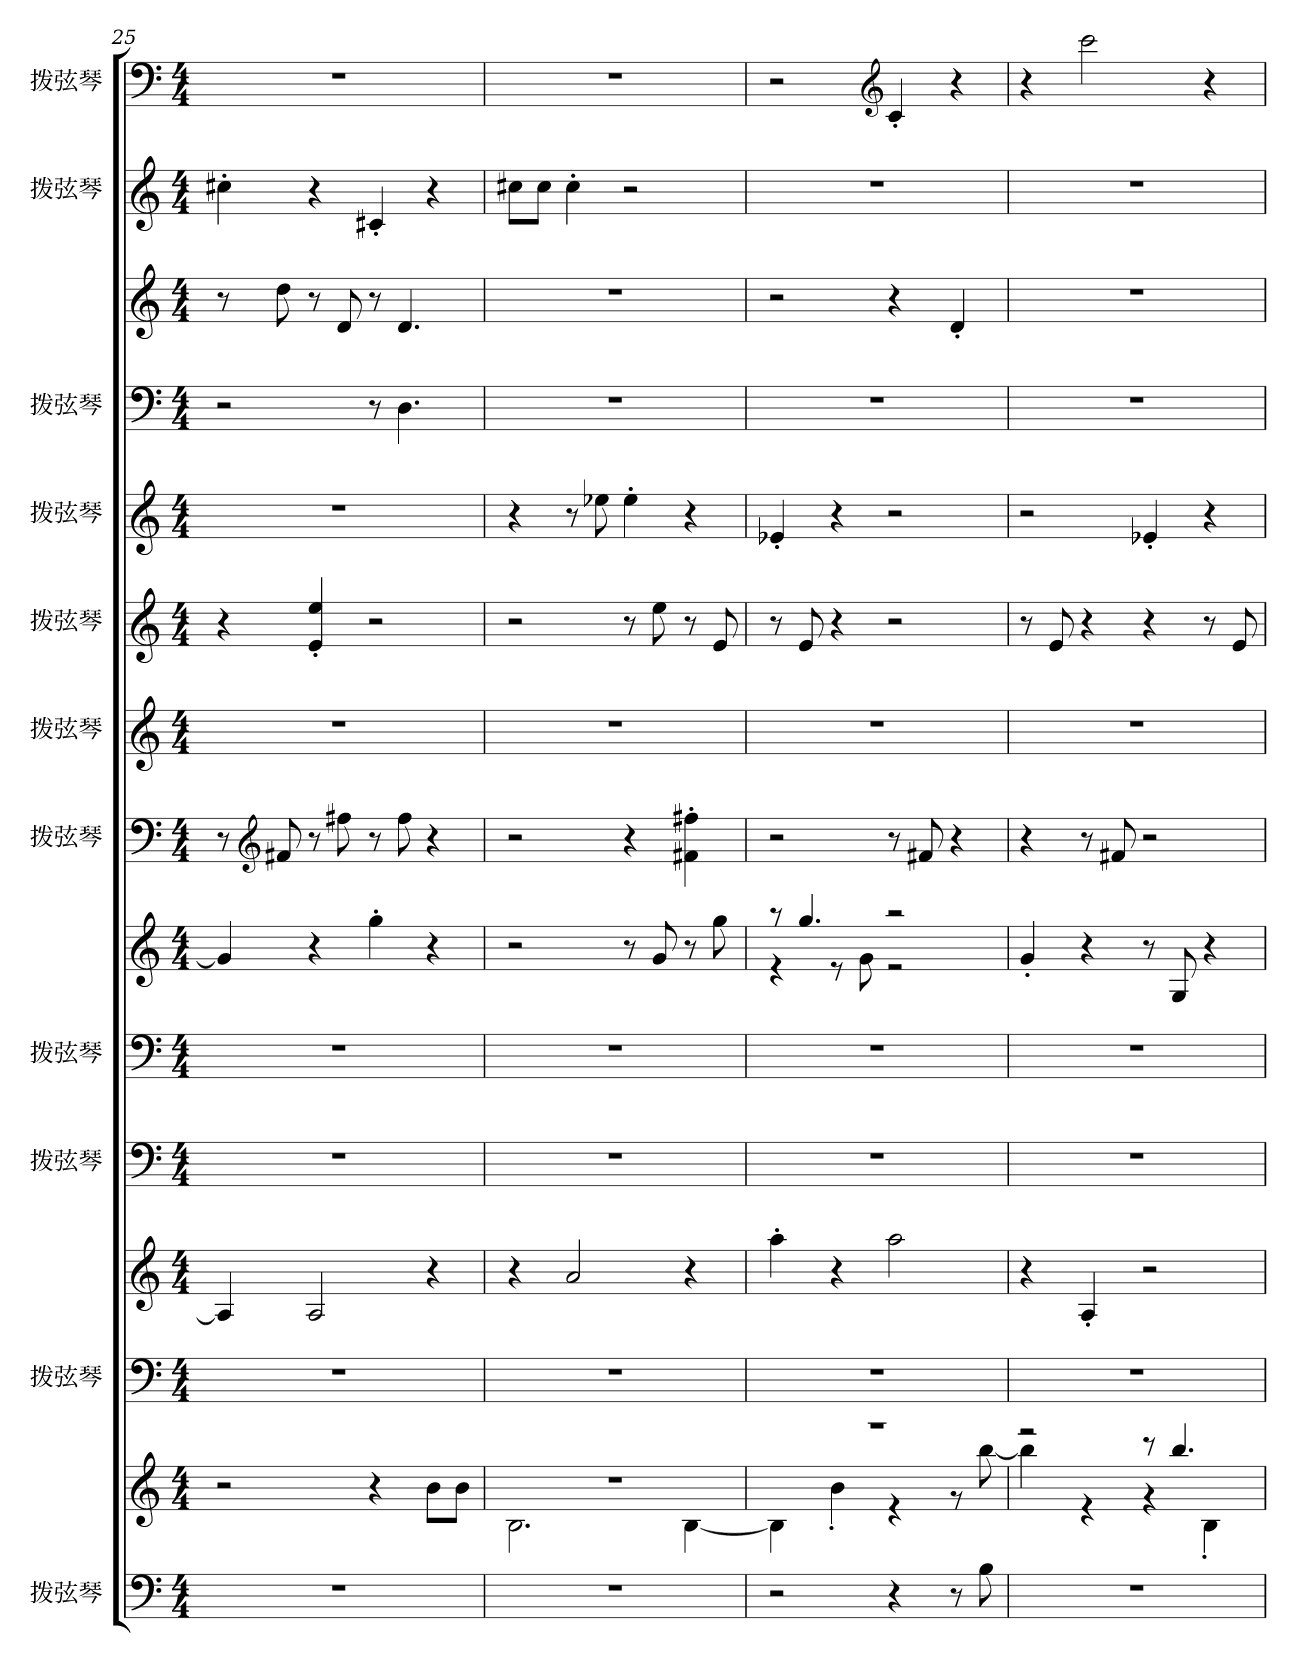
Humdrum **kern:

**kern	**kern	**kern	**kern	**kern	**kern	**kern	**kern	**kern	**kern	**kern	**kern	**kern	**kern	**kern
*part11	*part11	*part10	*part10	*part9	*part8	*part8	*part7	*part6	*part5	*part4	*part3	*part3	*part2	*part1
*staff15	*staff14	*staff13	*staff12	*staff11	*staff10	*staff9	*staff8	*staff7	*staff6	*staff5	*staff4	*staff3	*staff2	*staff1
*I"拨弦琴	*	*I"拨弦琴	*	*I"拨弦琴	*I"拨弦琴	*	*I"拨弦琴	*I"拨弦琴	*I"拨弦琴	*I"拨弦琴	*I"拨弦琴	*	*I"拨弦琴	*I"拨弦琴
*clefF4	*clefG2	*clefF4	*clefG2	*clefF4	*clefF4	*clefG2	*clefF4	*clefG2	*clefG2	*clefG2	*clefF4	*clefG2	*clefG2	*clefF4
*k[]	*k[]	*k[]	*k[]	*k[]	*k[]	*k[]	*k[]	*k[]	*k[]	*k[]	*k[]	*k[]	*k[]	*k[]
*M4/4	*M4/4	*M4/4	*M4/4	*M4/4	*M4/4	*M4/4	*M4/4	*M4/4	*M4/4	*M4/4	*M4/4	*M4/4	*M4/4	*M4/4
=25	=25	=25	=25	=25	=25	=25	=25	=25	=25	=25	=25	=25	=25	=25
1r	2r	1r	4A/]	1r	1r	4g/]	8r	1r	4r	1r	2r	8r	4cc#X'\	1r
*	*	*	*	*	*	*	*clefG2	*	*	*	*	*	*	*
.	.	.	.	.	.	.	8f#X/	.	.	.	.	8dd\	.	.
.	.	.	2A/	.	.	4r	8r	.	4e/' 4ee/'	.	.	8r	4r	.
.	.	.	.	.	.	.	8ff#X\	.	.	.	.	8d/	.	.
.	4r	.	.	.	.	4gg'\	8r	.	2r	.	8r	8r	4c#X'/	.
.	.	.	.	.	.	.	8ff#\	.	.	.	4.D\	4.d/	.	.
.	8b\L	.	4r	.	.	4r	4r	.	.	.	.	.	4r	.
.	8b\J	.	.	.	.	.	.	.	.	.	.	.	.	.
=26	=26	=26	=26	=26	=26	=26	=26	=26	=26	=26	=26	=26	=26	=26
*	*^	*	*	*	*	*	*	*	*	*	*	*	*	*
1r	1r	2.B\	1r	4r	1r	1r	2r	2r	1r	2r	4r	1r	1r	8cc#X\L	1r
.	.	.	.	.	.	.	.	.	.	.	.	.	.	8cc#\J	.
.	.	.	.	2a/	.	.	.	.	.	.	8r	.	.	4cc#'\	.
.	.	.	.	.	.	.	.	.	.	.	8ee-X\	.	.	.	.
.	.	.	.	.	.	.	8r	4r	.	8r	4ee-'\	.	.	2r	.
.	.	.	.	.	.	.	8g/	.	.	8ee\	.	.	.	.	.
.	.	[4B\	.	4r	.	.	8r	4f#X\' 4ff#X\'	.	8r	4r	.	.	.	.
.	.	.	.	.	.	.	8gg\	.	.	8e/	.	.	.	.	.
=27	=27	=27	=27	=27	=27	=27	=27	=27	=27	=27	=27	=27	=27	=27	=27
*	*	*	*	*	*	*	*^	*	*	*	*	*	*	*	*
2r	1r	4B\]	1r	4aa'\	1r	1r	8r	4r	2r	1r	8r	4e-X'/	1r	2r	1r	2r
.	.	.	.	.	.	.	4.gg/	.	.	.	8e/	.	.	.	.	.
.	.	4b'\	.	4r	.	.	.	8r	.	.	4r	4r	.	.	.	.
.	.	.	.	.	.	.	.	8g\	.	.	.	.	.	.	.	.
*	*	*	*	*	*	*	*	*	*	*	*	*	*	*	*	*clefG2
4r	.	4r	.	2aa\	.	.	2r	2r	8r	.	2r	2r	.	4r	.	4c'/
.	.	.	.	.	.	.	.	.	8f#X/	.	.	.	.	.	.	.
8r	.	8r	.	.	.	.	.	.	4r	.	.	.	.	4d'/	.	4r
8B\	.	[8bb\	.	.	.	.	.	.	.	.	.	.	.	.	.	.
*	*	*	*	*	*	*	*v	*v	*	*	*	*	*	*	*	*
!!LO:PB:g=z
=28	=28	=28	=28	=28	=28	=28	=28	=28	=28	=28	=28	=28	=28	=28	=28
1r	2r	4bb\]	1r	4r	1r	1r	4g'/	4r	1r	8r	2r	1r	1r	1r	4r
.	.	.	.	.	.	.	.	.	.	8e/	.	.	.	.	.
.	.	4r	.	4A'/	.	.	4r	8r	.	4r	.	.	.	.	2ccc\
.	.	.	.	.	.	.	.	8f#X/	.	.	.	.	.	.	.
.	8r	4r	.	2r	.	.	8r	2r	.	4r	4e-X'/	.	.	.	.
.	4.bb/	.	.	.	.	.	8G/	.	.	.	.	.	.	.	.
.	.	4B'\	.	.	.	.	4r	.	.	8r	4r	.	.	.	4r
.	.	.	.	.	.	.	.	.	.	8e/	.	.	.	.	.
*	*v	*v	*	*	*	*	*	*	*	*	*	*	*	*	*
=	=	=	=	=	=	=	=	=	=	=	=	=	=	=
*-	*-	*-	*-	*-	*-	*-	*-	*-	*-	*-	*-	*-	*-	*-
